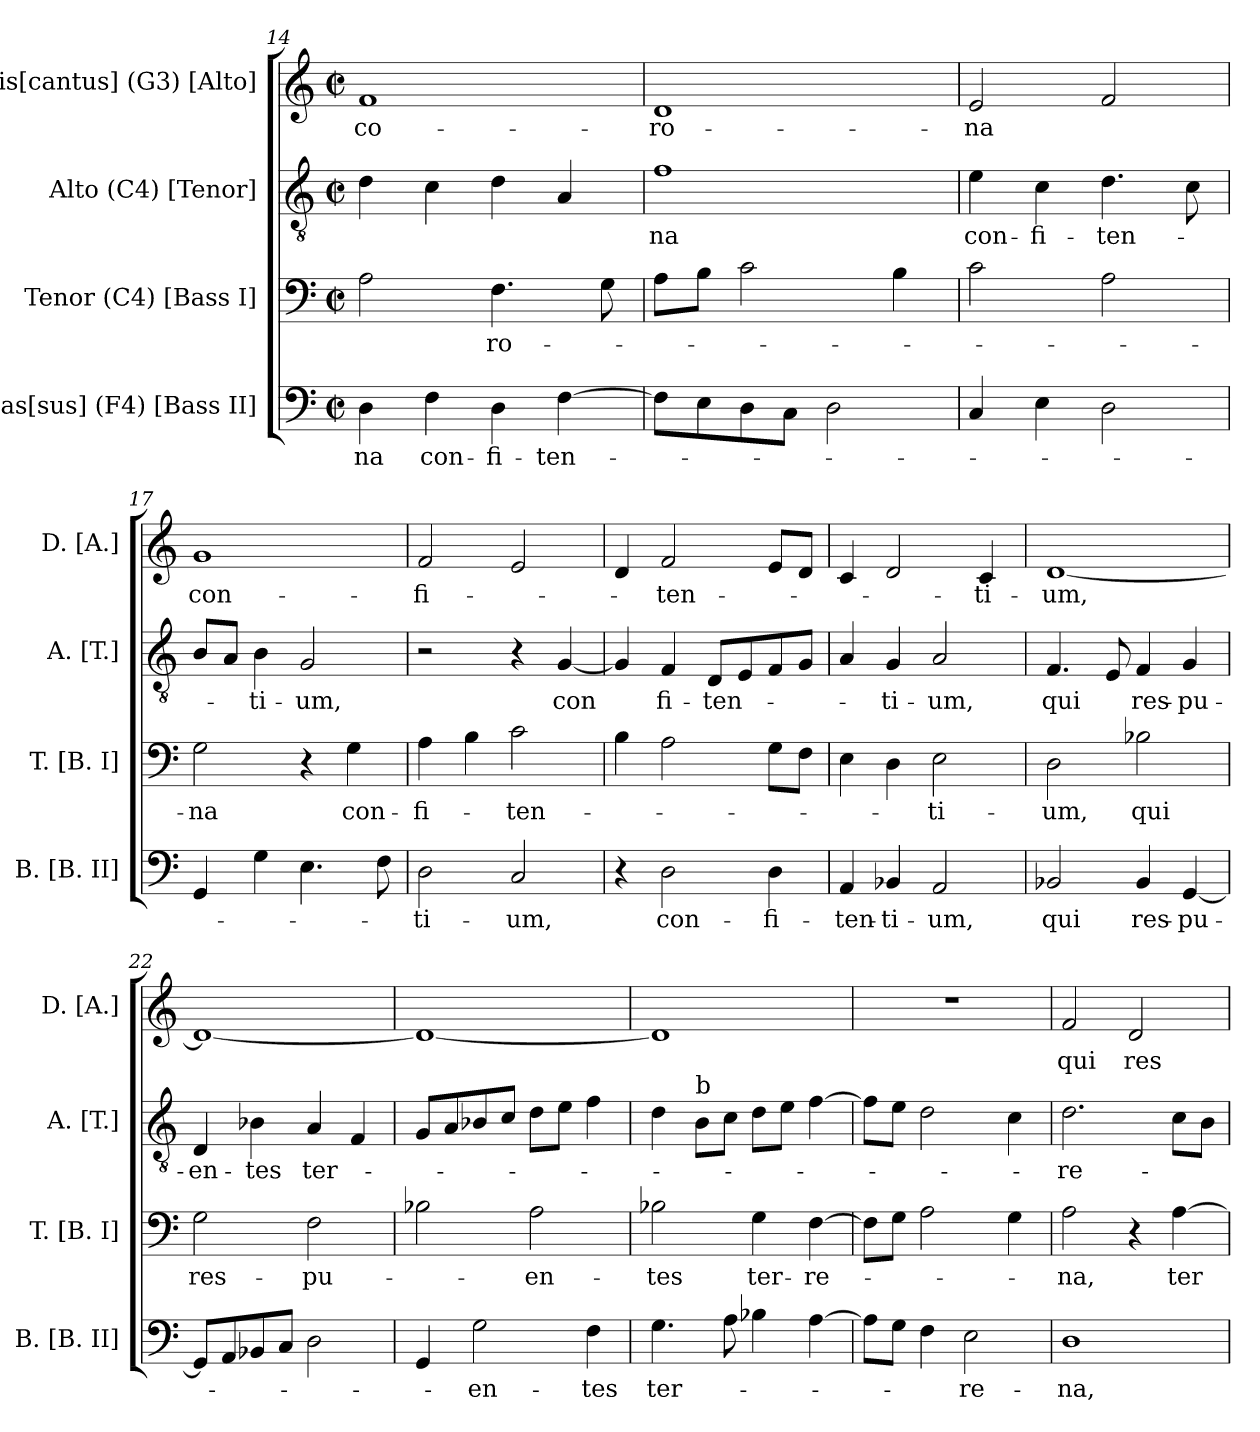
**kern	**text	**kern	**text	**kern	**text	**kern	**text
*part4	*part4	*part3	*part3	*part2	*part2	*part1	*part1
*staff4	*staff4	*staff3	*staff3	*staff2	*staff2	*staff1	*staff1
*I"Bas[sus] (F4) [Bass II]	*	*I"Tenor (C4) [Bass I]	*	*I"Alto (C4) [Tenor]	*	*I"Dis[cantus] (G3) [Alto]	*
*I'B. [B. II]	*	*I'T. [B. I]	*	*I'A. [T.]	*	*I'D. [A.]	*
*clefF4	*	*clefF4	*	*clefGv2	*	*clefG2	*
*k[]	*	*k[]	*	*k[]	*	*k[]	*
*C:	*	*C:	*	*C:	*	*C:	*
*M2/2	*	*M2/2	*	*M2/2	*	*M2/2	*
*met(c|)	*	*met(c|)	*	*met(c|)	*	*met(c|)	*
=14	=14	=14	=14	=14	=14	=14	=14
!	!LO:LY:b	!	!	!	!	!	!LO:LY:b
4D\	-na	2A\	.	4d\	.	1f	co-
!	!LO:LY:b	!	!	!	!	!	!
4F\	con-	.	.	4c\	.	.	.
!	!LO:LY:b	!	!LO:LY:b	!	!	!	!
4D\	-fi-	4.F\	-ro-	4d\	.	.	.
!	!LO:LY:b	!	!	!	!	!	!
[>4F\	-ten-	.	.	4A/	.	.	.
.	.	8G\	.	.	.	.	.
=15	=15	=15	=15	=15	=15	=15	=15
!	!	!	!	!	!LO:LY:b	!	!LO:LY:b
8F\L]	.	8A\L	.	1f	-na	1d	-ro-
8E\	.	8B\J	.	.	.	.	.
8D\	.	2c\	.	.	.	.	.
8C\J	.	.	.	.	.	.	.
2D\	.	.	.	.	.	.	.
.	.	4B\	.	.	.	.	.
=16	=16	=16	=16	=16	=16	=16	=16
!	!	!	!	!	!LO:LY:b	!	!LO:LY:b
4C/	.	2c\	.	4e\	con-	2e/	-na
!	!	!	!	!	!LO:LY:b	!	!
4E\	.	.	.	4c\	-fi-	.	.
!	!	!	!	!	!LO:LY:b	!	!
2D\	.	2A\	.	4.d\	-ten-	2f/	.
.	.	.	.	8c\	.	.	.
=17	=17	=17	=17	=17	=17	=17	=17
!	!	!	!LO:LY:b	!	!	!	!LO:LY:b
4GG/	.	2G\	-na	8B/L	.	1g	con-
.	.	.	.	8A/J	.	.	.
!	!	!	!	!	!LO:LY:b	!	!
4G\	.	.	.	4B\	-ti-	.	.
!	!	!	!	!	!LO:LY:b	!	!
4.E\	.	4r	.	2G/	-um,	.	.
!	!	!	!LO:LY:b	!	!	!	!
.	.	4G\	con-	.	.	.	.
8F\	.	.	.	.	.	.	.
=18	=18	=18	=18	=18	=18	=18	=18
!	!LO:LY:b	!	!LO:LY:b	!	!	!	!LO:LY:b
2D\	-ti-	4A\	-fi-	2r	.	2f/	-fi-
.	.	4B\	.	.	.	.	.
!	!LO:LY:b	!	!LO:LY:b	!	!	!	!
2C/	-um,	2c\	-ten-	4r	.	2e/	.
!	!	!	!	!	!LO:LY:b	!	!
.	.	.	.	[<4G/	con	.	.
!!LO:LB:g=z
=19	=19	=19	=19	=19	=19	=19	=19
4r	.	4B\	.	4G/]	.	4d/	.
!	!LO:LY:b	!	!	!	!LO:LY:b	!	!LO:LY:b
2D\	con-	2A\	.	4F/	fi-	2f/	-ten-
!	!	!	!	!	!LO:LY:b	!	!
.	.	.	.	8D/L	-ten-	.	.
.	.	.	.	8E/	.	.	.
!	!LO:LY:b	!	!	!	!	!	!
4D\	-fi-	8G\L	.	8F/	.	8e/L	.
.	.	8F\J	.	8G/J	.	8d/J	.
=20	=20	=20	=20	=20	=20	=20	=20
!	!LO:LY:b	!	!	!	!	!	!
4AA/	-ten-	4E\	.	4A/	.	4c/	.
!	!LO:LY:b:rj	!	!	!	!LO:LY:b	!	!
4BB-X/	-ti-	4D\	.	4G/	-ti-	2d/	.
!	!LO:LY:b	!	!LO:LY:b	!	!LO:LY:b	!	!
2AA/	-um,	2E\	-ti-	2A/	-um,	.	.
!	!	!	!	!	!	!	!LO:LY:b
.	.	.	.	.	.	4c/	-ti-
=21	=21	=21	=21	=21	=21	=21	=21
!	!LO:LY:b	!	!LO:LY:b	!	!LO:LY:b	!	!LO:LY:b
2BB-X/	qui	2D\	-um,	4.F/	qui	[<1d	-um,
.	.	.	.	8E/	.	.	.
!	!LO:LY:b	!	!LO:LY:b	!	!LO:LY:b	!	!
4BB-/	res-	2B-X\	qui	4F/	res-	.	.
!	!LO:LY:b	!	!	!	!LO:LY:b:rj	!	!
[<4GG/	-pu-	.	.	4G/	-pu-	.	.
=22	=22	=22	=22	=22	=22	=22	=22
!	!	!	!LO:LY:b	!	!LO:LY:b	!	!
8GG/L]	.	2G\	res-	4D/	-en-	1d_	.
8AA/	.	.	.	.	.	.	.
!	!	!	!	!	!LO:LY:b	!	!
8BB-X/	.	.	.	4B-X\	-tes	.	.
8C/J	.	.	.	.	.	.	.
!	!	!	!LO:LY:b	!	!LO:LY:b	!	!
2D\	.	2F\	-pu-	4A/	ter-	.	.
.	.	.	.	4F/	.	.	.
=23	=23	=23	=23	=23	=23	=23	=23
4GG/	.	2B-X\	.	8G/L	.	1d_	.
.	.	.	.	8A/	.	.	.
!	!LO:LY:b	!	!	!	!	!	!
2G\	-en-	.	.	8B-X/	.	.	.
.	.	.	.	8c/J	.	.	.
!	!	!	!LO:LY:b	!	!	!	!
.	.	2A\	-en-	8d\L	.	.	.
.	.	.	.	8e\J	.	.	.
!	!LO:LY:b	!	!	!	!	!	!
4F\	-tes	.	.	4f\	.	.	.
=24	=24	=24	=24	=24	=24	=24	=24
!	!LO:LY:b	!	!LO:LY:b	!	!	!	!
4.G\	ter-	2B-X\	-tes	4d\	.	1d]	.
!	!	!	!	!LO:TX:a:t=b	!	!	!
.	.	.	.	8B\L	.	.	.
8A\	.	.	.	8c\J	.	.	.
!	!	!	!LO:LY:b	!	!	!	!
4B-X\	.	4G\	ter-	8d\L	.	.	.
.	.	.	.	8e\J	.	.	.
!	!	!	!LO:LY:b	!	!	!	!
[<4A\	.	[<4F\	-re-	[<4f\	.	.	.
!!LO:LB:g=z
=25	=25	=25	=25	=25	=25	=25	=25
8A\L]	.	8F\L]	.	8f\L]	.	1r	.
8G\J	.	8G\J	.	8e\J	.	.	.
4F\	.	2A\	.	2d\	.	.	.
!	!LO:LY:b	!	!	!	!	!	!
2E\	-re-	.	.	.	.	.	.
.	.	4G\	.	4c\	.	.	.
=26	=26	=26	=26	=26	=26	=26	=26
!	!LO:LY:b	!	!LO:LY:b	!	!LO:LY:b	!	!LO:LY:b
1D	-na,	2A\	-na,	2.d\	-re-	2f/	qui
!	!	!	!	!	!	!	!LO:LY:b
.	.	4r	.	.	.	2d/	res-
!	!	!	!LO:LY:b	!	!	!	!
.	.	[>4A\	ter-	8c\L	.	.	.
.	.	.	.	8B\J	.	.	.
=	=	=	=	=	=	=	=
*-	*-	*-	*-	*-	*-	*-	*-
